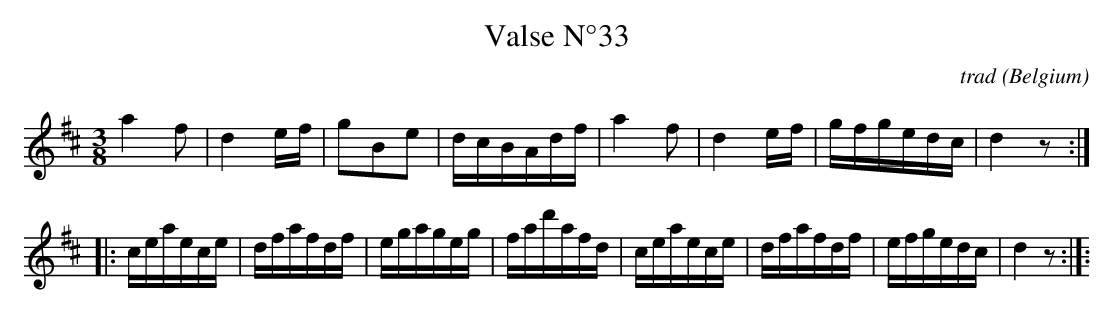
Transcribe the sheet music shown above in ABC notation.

X:1
T:Valse N°33
C:trad
O:Belgium
M:3/8
K:Dmaj
L:1/16
a4 f2|d4 ef|g2B2e2|dcBAdf|a4 f2|d4 ef|gfgedc|d4z2:|
|:ceaece|dfafdf|egageg|fad'afd|ceaece|dfafdf|efgedc|d4z2:|]:
